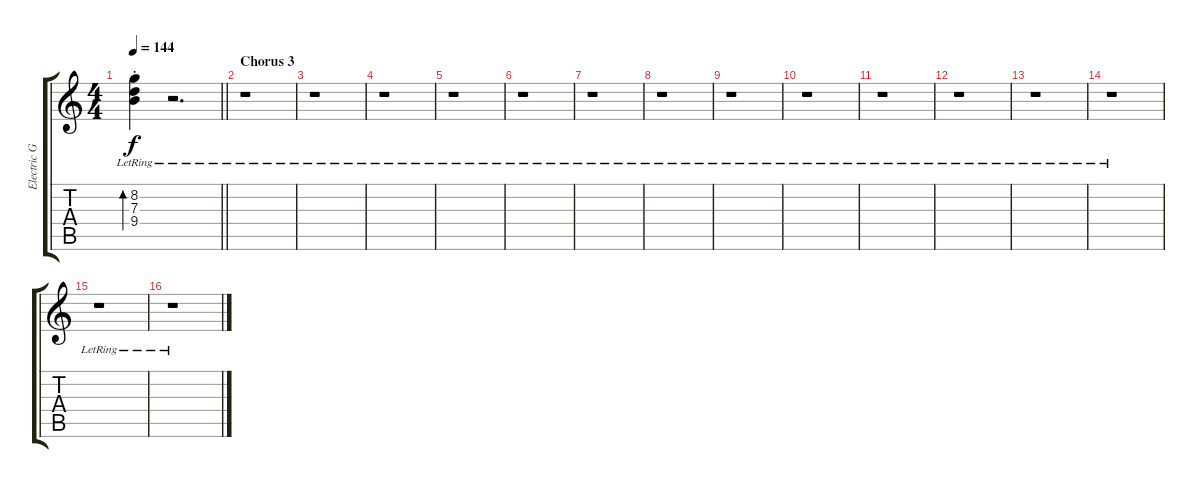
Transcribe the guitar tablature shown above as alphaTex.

\track ("Electric Guitar I" "Electric G") {instrument electricguitarjazz}
\staff {score tabs}
\tuning (E4 B3 G3 D3 A2 E2) {hide}
\ts (4 4)
\tempo 144
\clef g2
\barLineRight lightlight
\ks c
(8.2{st lr} 7.3{st lr} 9.4{st lr}).4{bd 60 dy f} r.2{d} |
\section ("" "Chorus 3")
r.1 |
r.1 |
r.1 |
r.1 |
r.1 |
r.1 |
r.1 |
r.1 |
r.1 |
r.1 |
r.1 |
r.1 |
r.1 |
r.1 |
r.1
